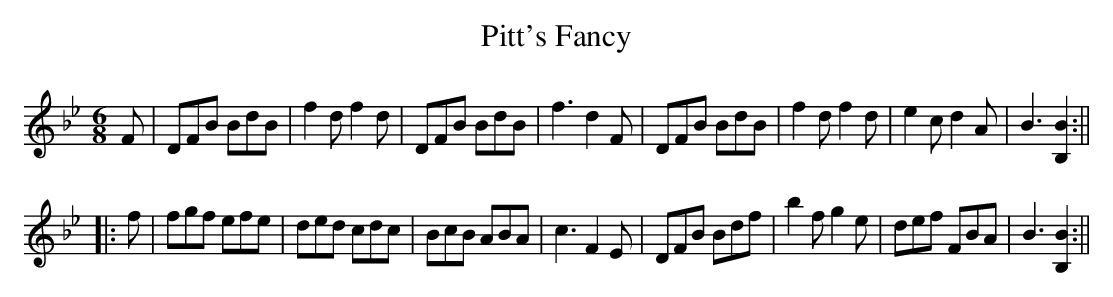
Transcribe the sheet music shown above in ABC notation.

X:1
T:Pitt's Fancy
M:6/8
L:1/8
K:Bb
F | DFB BdB | f2d f2d | DFB BdB | f3 d2F | DFB BdB | f2d f2d | e2c d2A | B3 [B,2B2 ]:||
|: f | fgf efe | ded cdc | BcB ABA | c3 F2E | DFB Bdf | b2f g2e | def FBA | B3 [B,2B2 ]:||
